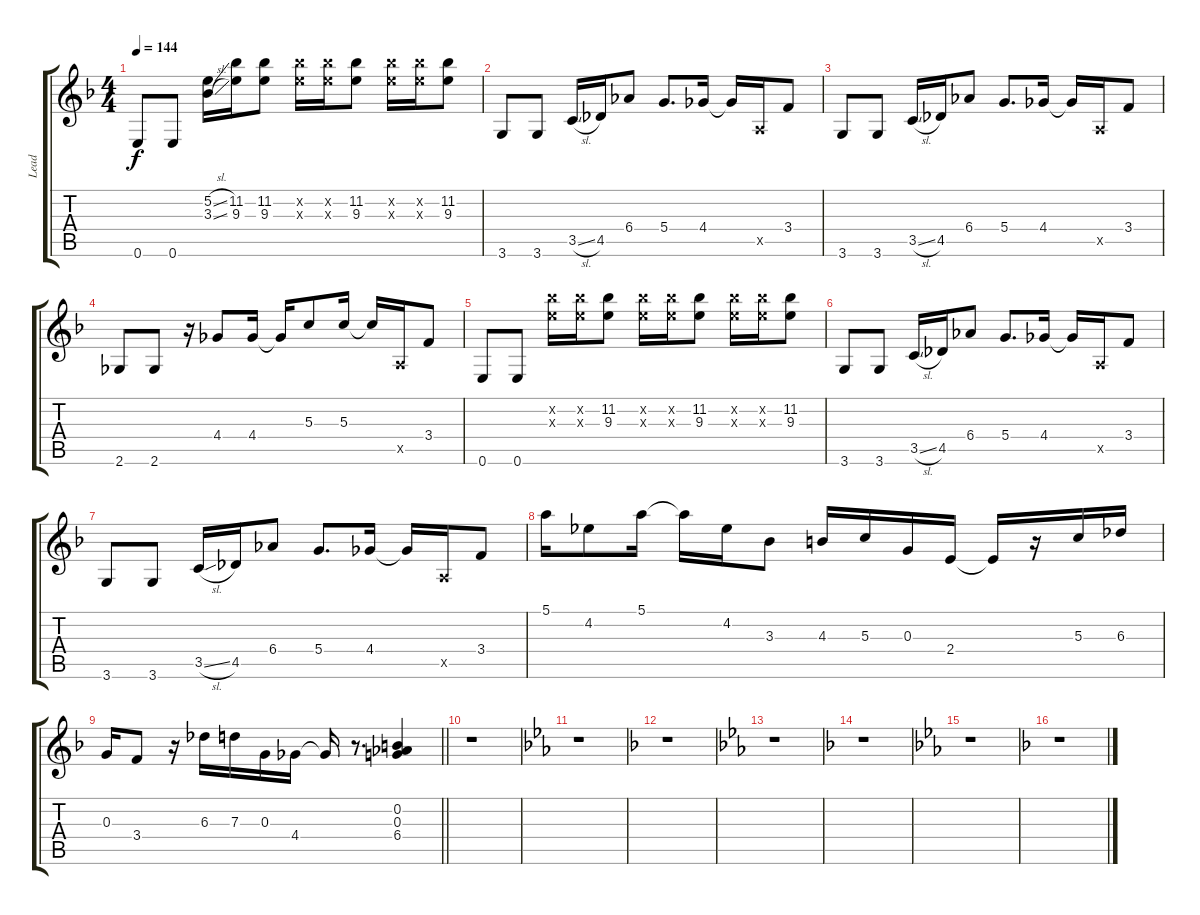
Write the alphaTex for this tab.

\track ("Lead" "Lead") {instrument distortionguitar}
\staff {score tabs}
\tuning (E4 B3 G3 D3 A2 E2) {hide}
\ts (4 4)
\tempo 144
\clef g2
\ks f
0.6.8{dy f} 0.6.8 (5.2{sl} 3.3{sl}).16 (11.2 9.3).16 (11.2 9.3).8 (11.2{x} 9.3{x}).16 (11.2{x} 9.3{x}).16 (11.2 9.3).8 (11.2{x} 9.3{x}).16 (11.2{x} 9.3{x}).16 (11.2 9.3).8 |
3.6.8 3.6.8 3.5{sl}.16 4.5.16 6.4.8 5.4.8{d} 4.4.16 4.4{t}.16 0.5{x}.16 3.4.8 |
3.6.8 3.6.8 3.5{sl}.16 4.5.16 6.4.8 5.4.8{d} 4.4.16 4.4{t}.16 0.5{x}.16 3.4.8 |
2.6.8 2.6.8 r.16 4.4.8 4.4.16 4.4{t}.16 5.3.8 5.3.16 5.3{t}.16 0.5{x}.16 3.4.8 |
0.6.8 0.6.8 (11.2{x} 9.3{x}).16 (11.2{x} 9.3{x}).16 (11.2 9.3).8 (11.2{x} 9.3{x}).16 (11.2{x} 9.3{x}).16 (11.2 9.3).8 (11.2{x} 9.3{x}).16 (11.2{x} 9.3{x}).16 (11.2 9.3).8 |
3.6.8 3.6.8 3.5{sl}.16 4.5.16 6.4.8 5.4.8{d} 4.4.16 4.4{t}.16 0.5{x}.16 3.4.8 |
3.6.8 3.6.8 3.5{sl}.16 4.5.16 6.4.8 5.4.8{d} 4.4.16 4.4{t}.16 0.5{x}.16 3.4.8 |
5.1.16 4.2.8 5.1.16 5.1{t}.16 4.2.16 3.3.8 4.3.16 5.3.16 0.3.16 2.4.16 2.4{t}.16 r.16 5.3.16 6.3.16 |
\barLineRight lightlight
0.3.16 3.4.8 r.16 6.3.16 7.3.16 0.3.16 4.4.16 4.4{t}.16 r.8{d} (0.2 0.3 6.4).4 |
r.1 |
\ks eb
r.1 |
\ks f
r.1 |
\ks eb
r.1 |
\ks f
r.1 |
\ks eb
r.1 |
\ks f
r.1
